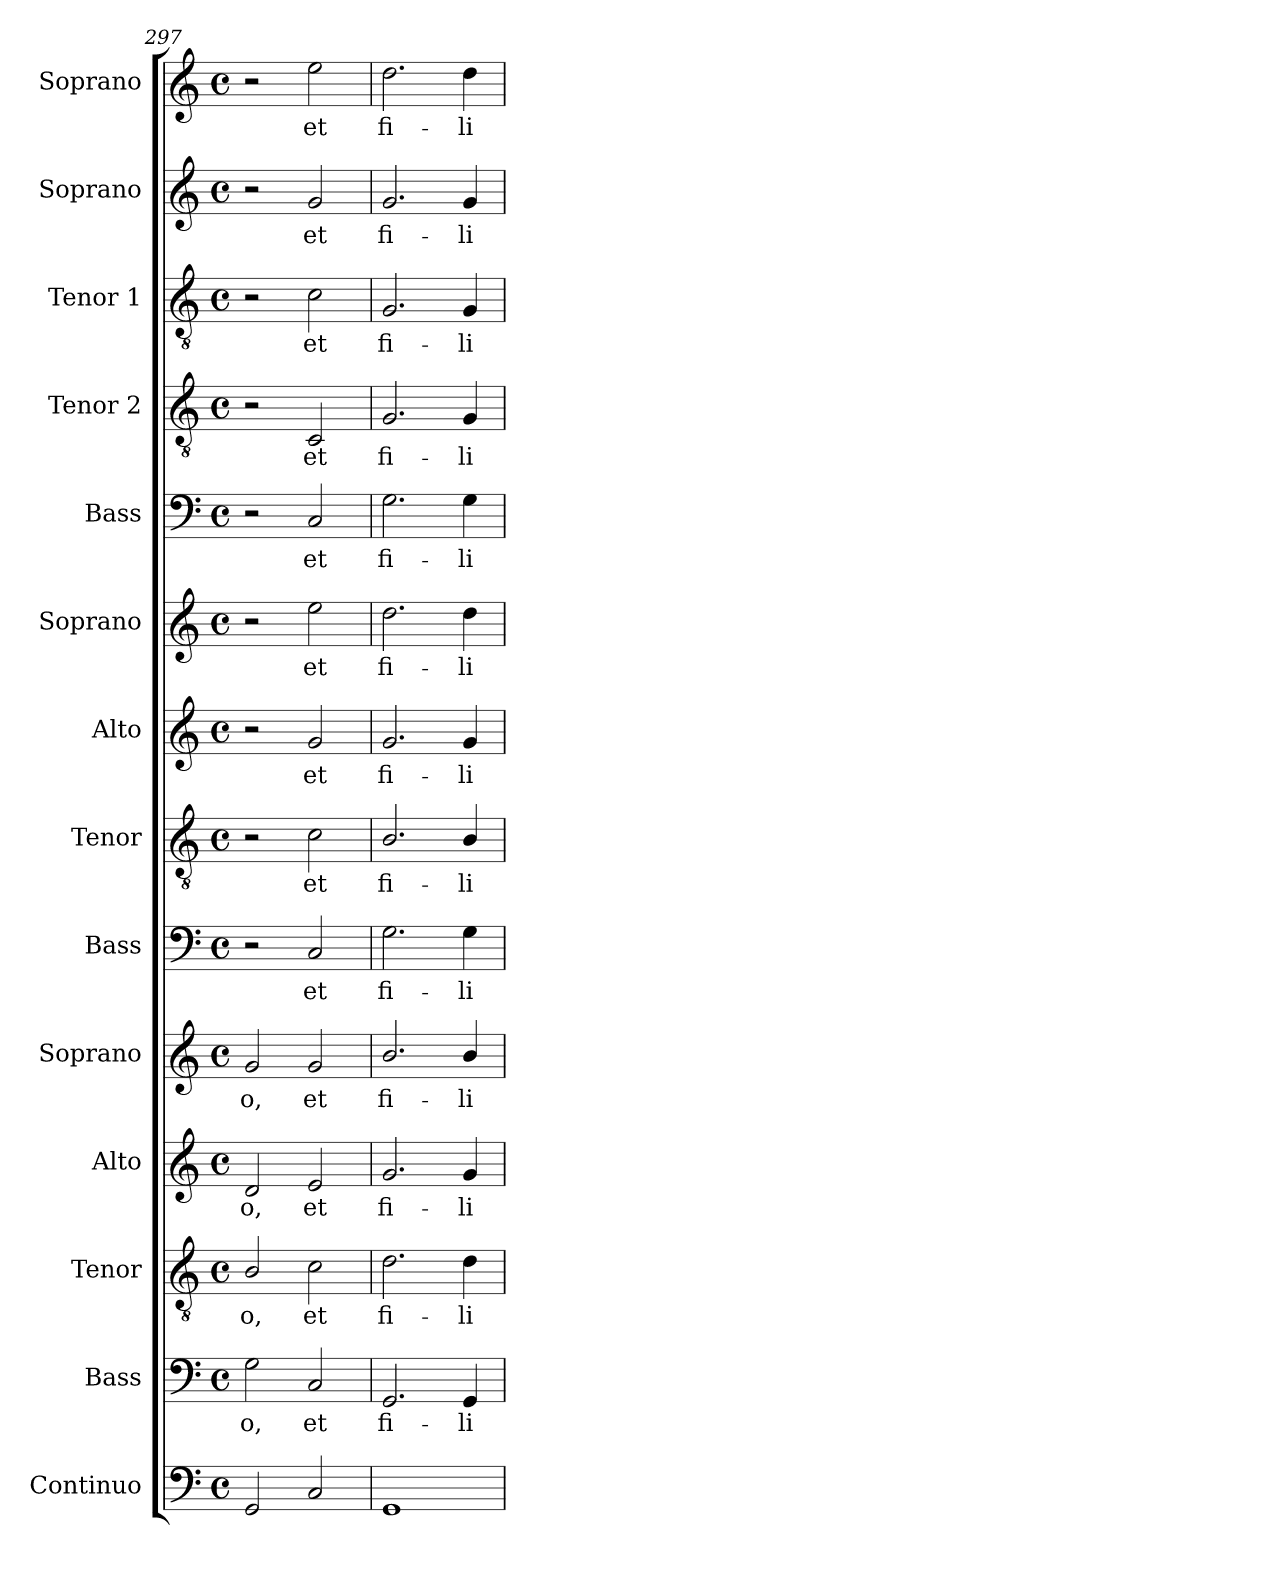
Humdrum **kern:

**kern	**kern	**text	**kern	**text	**kern	**text	**kern	**text	**kern	**text	**kern	**text	**kern	**text	**kern	**text	**kern	**text	**kern	**text	**kern	**text	**kern	**text	**kern	**text
*part14	*part13	*part13	*part12	*part12	*part11	*part11	*part10	*part10	*part9	*part9	*part8	*part8	*part7	*part7	*part6	*part6	*part5	*part5	*part4	*part4	*part3	*part3	*part2	*part2	*part1	*part1
*staff14	*staff13	*staff13	*staff12	*staff12	*staff11	*staff11	*staff10	*staff10	*staff9	*staff9	*staff8	*staff8	*staff7	*staff7	*staff6	*staff6	*staff5	*staff5	*staff4	*staff4	*staff3	*staff3	*staff2	*staff2	*staff1	*staff1
*I"Continuo	*I"Bass	*	*I"Tenor	*	*I"Alto	*	*I"Soprano	*	*I"Bass	*	*I"Tenor	*	*I"Alto	*	*I"Soprano	*	*I"Bass	*	*I"Tenor 2	*	*I"Tenor 1	*	*I"Soprano	*	*I"Soprano	*
*I'Cont.	*I'B.	*	*I'T.	*	*I'A.	*	*I'S.	*	*I'B.	*	*I'T.	*	*I'A.	*	*I'S.	*	*I'B.	*	*I'T2.	*	*I'T1.	*	*I'S.	*	*I'S.	*
*clefF4	*clefF4	*	*clefGv2	*	*clefG2	*	*clefG2	*	*clefF4	*	*clefGv2	*	*clefG2	*	*clefG2	*	*clefF4	*	*clefGv2	*	*clefGv2	*	*clefG2	*	*clefG2	*
*	*	*	*ITrd7c12	*	*	*	*	*	*	*	*ITrd7c12	*	*	*	*	*	*	*	*ITrd7c12	*	*ITrd7c12	*	*	*	*	*
*k[]	*k[]	*	*k[]	*	*k[]	*	*k[]	*	*k[]	*	*k[]	*	*k[]	*	*k[]	*	*k[]	*	*k[]	*	*k[]	*	*k[]	*	*k[]	*
*C:	*C:	*	*C:	*	*C:	*	*C:	*	*C:	*	*C:	*	*C:	*	*C:	*	*C:	*	*C:	*	*C:	*	*C:	*	*C:	*
*M4/4	*M4/4	*	*M4/4	*	*M4/4	*	*M4/4	*	*M4/4	*	*M4/4	*	*M4/4	*	*M4/4	*	*M4/4	*	*M4/4	*	*M4/4	*	*M4/4	*	*M4/4	*
*met(c)	*met(c)	*	*met(c)	*	*met(c)	*	*met(c)	*	*met(c)	*	*met(c)	*	*met(c)	*	*met(c)	*	*met(c)	*	*met(c)	*	*met(c)	*	*met(c)	*	*met(c)	*
=297	=297	=297	=297	=297	=297	=297	=297	=297	=297	=297	=297	=297	=297	=297	=297	=297	=297	=297	=297	=297	=297	=297	=297	=297	=297	=297
!	!	!LO:LY:b:color=#000000	!	!	!	!	!	!	!	!	!	!	!	!	!	!	!	!	!	!	!	!	!	!	!	!
!	!	!	!	!LO:LY:b:color=#000000	!	!	!	!	!	!	!	!	!	!	!	!	!	!	!	!	!	!	!	!	!	!
!	!	!	!	!	!	!LO:LY:b:color=#000000	!	!	!	!	!	!	!	!	!	!	!	!	!	!	!	!	!	!	!	!
!	!	!	!	!	!	!	!	!LO:LY:b:color=#000000	!	!	!	!	!	!	!	!	!	!	!	!	!	!	!	!	!	!
2GGi/	2Gi\	-o,	2BBi/	-o,	2di/	-o,	2gi/	-o,	2r	.	2r	.	2r	.	2r	.	2r	.	2r	.	2r	.	2r	.	2r	.
!	!	!LO:LY:b:color=#000000	!	!	!	!	!	!	!	!	!	!	!	!	!	!	!	!	!	!	!	!	!	!	!	!
!	!	!	!	!LO:LY:b:color=#000000	!	!	!	!	!	!	!	!	!	!	!	!	!	!	!	!	!	!	!	!	!	!
!	!	!	!	!	!	!LO:LY:b:color=#000000	!	!	!	!	!	!	!	!	!	!	!	!	!	!	!	!	!	!	!	!
!	!	!	!	!	!	!	!	!LO:LY:b:color=#000000	!	!	!	!	!	!	!	!	!	!	!	!	!	!	!	!	!	!
!	!	!	!	!	!	!	!	!	!	!LO:LY:b:color=#000000	!	!	!	!	!	!	!	!	!	!	!	!	!	!	!	!
!	!	!	!	!	!	!	!	!	!	!	!	!LO:LY:b:color=#000000	!	!	!	!	!	!	!	!	!	!	!	!	!	!
!	!	!	!	!	!	!	!	!	!	!	!	!	!	!LO:LY:b:color=#000000	!	!	!	!	!	!	!	!	!	!	!	!
!	!	!	!	!	!	!	!	!	!	!	!	!	!	!	!	!LO:LY:b:color=#000000	!	!	!	!	!	!	!	!	!	!
!	!	!	!	!	!	!	!	!	!	!	!	!	!	!	!	!	!	!LO:LY:b:color=#000000	!	!	!	!	!	!	!	!
!	!	!	!	!	!	!	!	!	!	!	!	!	!	!	!	!	!	!	!	!LO:LY:b:color=#000000	!	!	!	!	!	!
!	!	!	!	!	!	!	!	!	!	!	!	!	!	!	!	!	!	!	!	!	!	!LO:LY:b:color=#000000	!	!	!	!
!	!	!	!	!	!	!	!	!	!	!	!	!	!	!	!	!	!	!	!	!	!	!	!	!LO:LY:b:color=#000000	!	!
!	!	!	!	!	!	!	!	!	!	!	!	!	!	!	!	!	!	!	!	!	!	!	!	!	!	!LO:LY:b:color=#000000
2Ci/	2Ci/	et	2Ci\	et	2ei/	et	2gi/	et	2Ci/	et	2Ci\	et	2gi/	et	2eei\	et	2Ci/	et	2CCi/	et	2Ci\	et	2gi/	et	2eei\	et
=298	=298	=298	=298	=298	=298	=298	=298	=298	=298	=298	=298	=298	=298	=298	=298	=298	=298	=298	=298	=298	=298	=298	=298	=298	=298	=298
!	!	!LO:LY:b:color=#000000	!	!	!	!	!	!	!	!	!	!	!	!	!	!	!	!	!	!	!	!	!	!	!	!
!	!	!	!	!LO:LY:b:color=#000000	!	!	!	!	!	!	!	!	!	!	!	!	!	!	!	!	!	!	!	!	!	!
!	!	!	!	!	!	!LO:LY:b:color=#000000	!	!	!	!	!	!	!	!	!	!	!	!	!	!	!	!	!	!	!	!
!	!	!	!	!	!	!	!	!LO:LY:b:color=#000000	!	!	!	!	!	!	!	!	!	!	!	!	!	!	!	!	!	!
!	!	!	!	!	!	!	!	!	!	!LO:LY:b:color=#000000	!	!	!	!	!	!	!	!	!	!	!	!	!	!	!	!
!	!	!	!	!	!	!	!	!	!	!	!	!LO:LY:b:color=#000000	!	!	!	!	!	!	!	!	!	!	!	!	!	!
!	!	!	!	!	!	!	!	!	!	!	!	!	!	!LO:LY:b:color=#000000	!	!	!	!	!	!	!	!	!	!	!	!
!	!	!	!	!	!	!	!	!	!	!	!	!	!	!	!	!LO:LY:b:color=#000000	!	!	!	!	!	!	!	!	!	!
!	!	!	!	!	!	!	!	!	!	!	!	!	!	!	!	!	!	!LO:LY:b:color=#000000	!	!	!	!	!	!	!	!
!	!	!	!	!	!	!	!	!	!	!	!	!	!	!	!	!	!	!	!	!LO:LY:b:color=#000000	!	!	!	!	!	!
!	!	!	!	!	!	!	!	!	!	!	!	!	!	!	!	!	!	!	!	!	!	!LO:LY:b:color=#000000	!	!	!	!
!	!	!	!	!	!	!	!	!	!	!	!	!	!	!	!	!	!	!	!	!	!	!	!	!LO:LY:b:color=#000000	!	!
!	!	!	!	!	!	!	!	!	!	!	!	!	!	!	!	!	!	!	!	!	!	!	!	!	!	!LO:LY:b:color=#000000
1GGi	2.GGi/	fi-	2.Di\	fi-	2.gi/	fi-	2.bi/	fi-	2.Gi\	fi-	2.BBi/	fi-	2.gi/	fi-	2.ddi\	fi-	2.Gi\	fi-	2.GGi/	fi-	2.GGi/	fi-	2.gi/	fi-	2.ddi\	fi-
!	!	!LO:LY:b:color=#000000	!	!	!	!	!	!	!	!	!	!	!	!	!	!	!	!	!	!	!	!	!	!	!	!
!	!	!	!	!LO:LY:b:color=#000000	!	!	!	!	!	!	!	!	!	!	!	!	!	!	!	!	!	!	!	!	!	!
!	!	!	!	!	!	!LO:LY:b:color=#000000	!	!	!	!	!	!	!	!	!	!	!	!	!	!	!	!	!	!	!	!
!	!	!	!	!	!	!	!	!LO:LY:b:color=#000000	!	!	!	!	!	!	!	!	!	!	!	!	!	!	!	!	!	!
!	!	!	!	!	!	!	!	!	!	!LO:LY:b:color=#000000	!	!	!	!	!	!	!	!	!	!	!	!	!	!	!	!
!	!	!	!	!	!	!	!	!	!	!	!	!LO:LY:b:color=#000000	!	!	!	!	!	!	!	!	!	!	!	!	!	!
!	!	!	!	!	!	!	!	!	!	!	!	!	!	!LO:LY:b:color=#000000	!	!	!	!	!	!	!	!	!	!	!	!
!	!	!	!	!	!	!	!	!	!	!	!	!	!	!	!	!LO:LY:b:color=#000000	!	!	!	!	!	!	!	!	!	!
!	!	!	!	!	!	!	!	!	!	!	!	!	!	!	!	!	!	!LO:LY:b:color=#000000	!	!	!	!	!	!	!	!
!	!	!	!	!	!	!	!	!	!	!	!	!	!	!	!	!	!	!	!	!LO:LY:b:color=#000000	!	!	!	!	!	!
!	!	!	!	!	!	!	!	!	!	!	!	!	!	!	!	!	!	!	!	!	!	!LO:LY:b:color=#000000	!	!	!	!
!	!	!	!	!	!	!	!	!	!	!	!	!	!	!	!	!	!	!	!	!	!	!	!	!LO:LY:b:color=#000000	!	!
!	!	!	!	!	!	!	!	!	!	!	!	!	!	!	!	!	!	!	!	!	!	!	!	!	!	!LO:LY:b:color=#000000
.	4GGi/	-li-	4Di\	-li-	4gi/	-li-	4bi/	-li-	4Gi\	-li-	4BBi/	-li-	4gi/	-li-	4ddi\	-li-	4Gi\	-li-	4GGi/	-li-	4GGi/	-li-	4gi/	-li-	4ddi\	-li-
=	=	=	=	=	=	=	=	=	=	=	=	=	=	=	=	=	=	=	=	=	=	=	=	=	=	=
*-	*-	*-	*-	*-	*-	*-	*-	*-	*-	*-	*-	*-	*-	*-	*-	*-	*-	*-	*-	*-	*-	*-	*-	*-	*-	*-
